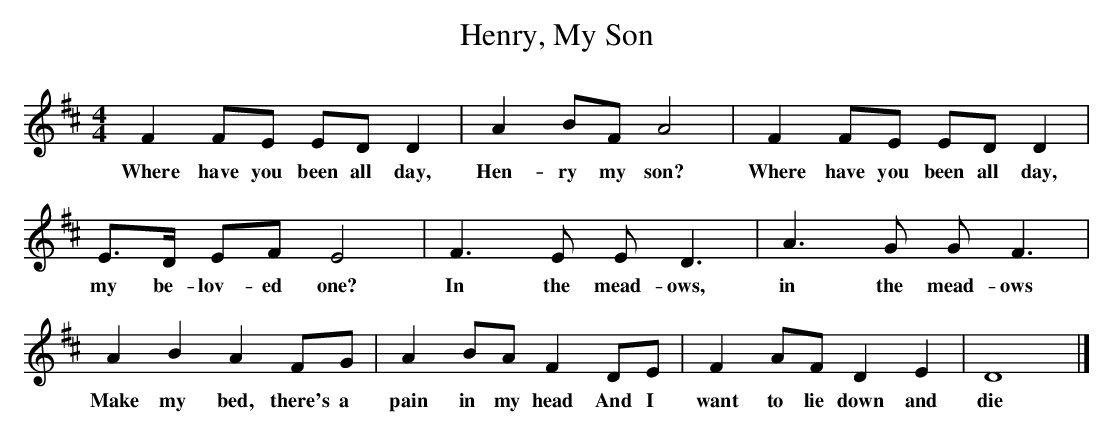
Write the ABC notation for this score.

X:1
T:Henry, My Son
M:4/4
L:1/8
K:D
F2FE ED D2|A2BF A4|F2FE ED D2|E3/2D/2 EF E4|F3E E D3|A3G G F3|A2B2A2FG|A2BA F2DE|F2AF D2E2|D8|]
w:Where have you been all day, Hen-ry my son? Where have you been all day, my be-lov-ed one? In the mead-ows, in the mead-ows Make my bed, there's a pain in my head And I want to lie down and die
